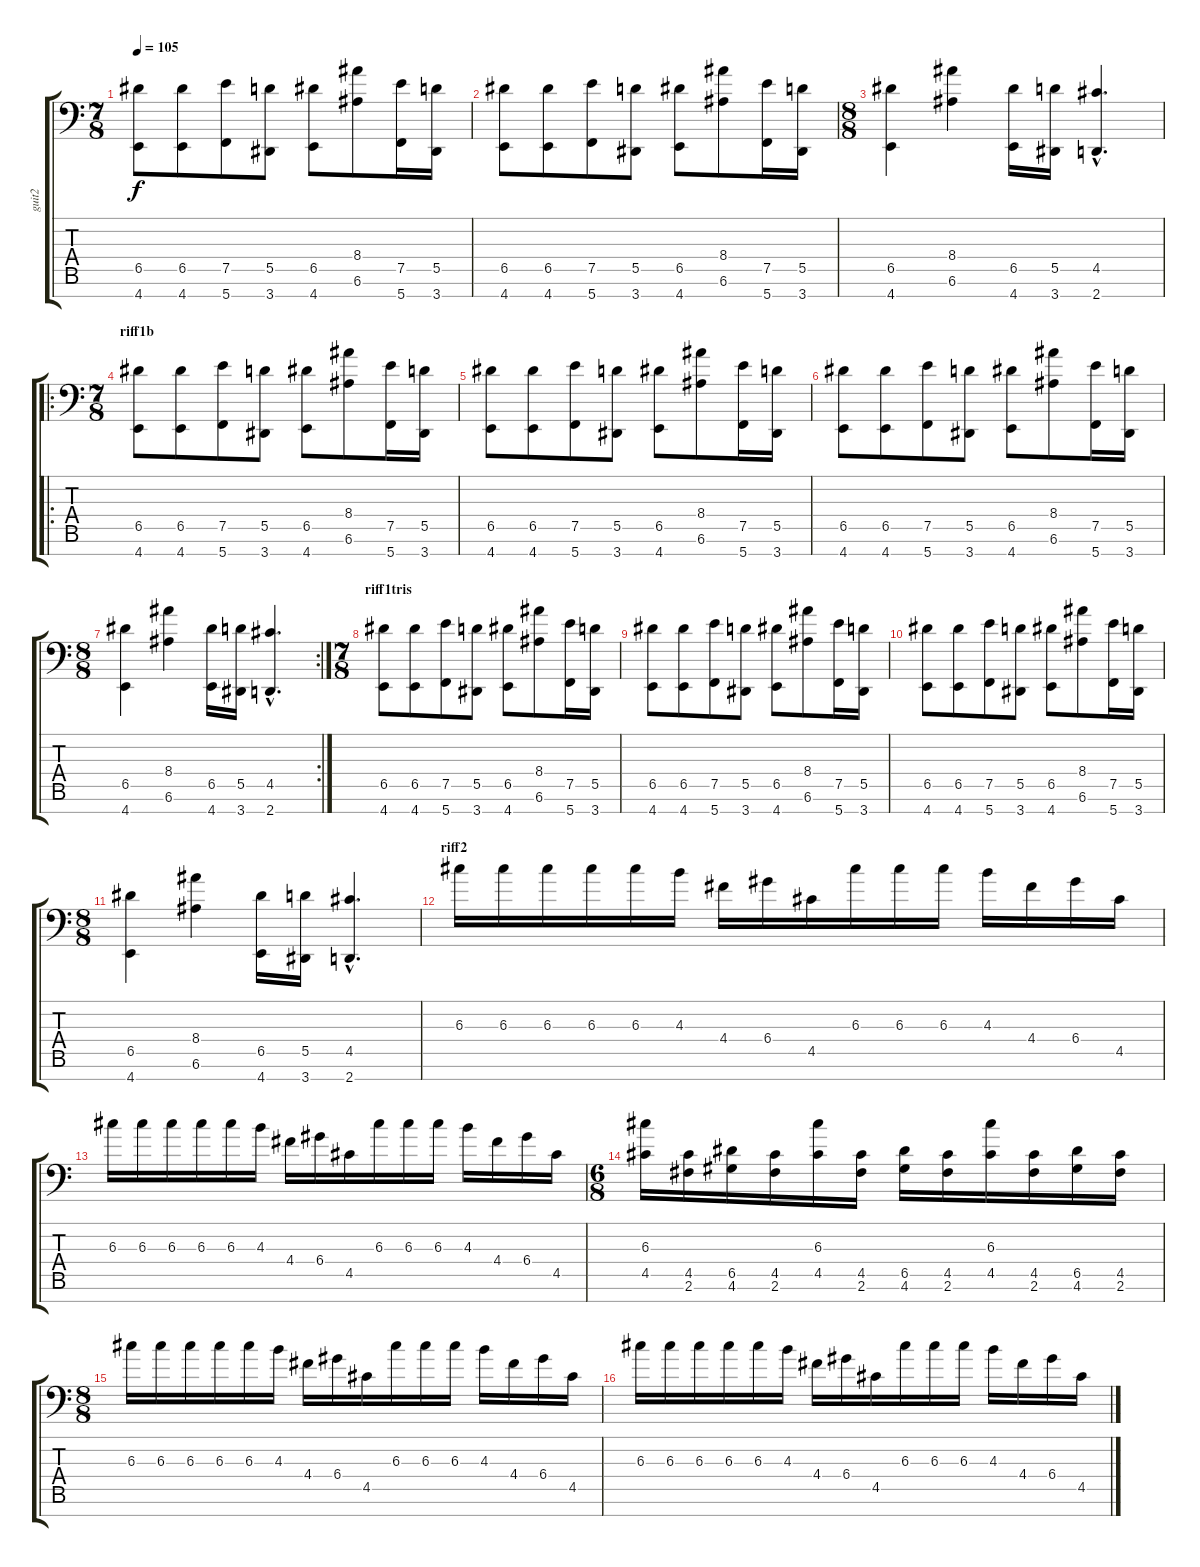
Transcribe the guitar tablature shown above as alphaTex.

\track ("guit2" "guit2") {instrument distortionguitar}
\staff {score tabs}
\tuning (E4 B3 G3 D3 A2 E2 C-1) {hide}
\ts (7 8)
\tempo 105
\clef f4
\ks c
(6.5 4.7).8{dy f} (6.5 4.7).8 (7.5 5.7).8 (5.5 3.7).8 (6.5 4.7).8 (8.4 6.6).8 (7.5 5.7).16 (5.5 3.7).16 |
(6.5 4.7).8 (6.5 4.7).8 (7.5 5.7).8 (5.5 3.7).8 (6.5 4.7).8 (8.4 6.6).8 (7.5 5.7).16 (5.5 3.7).16 |
\ts (8 8)
(6.5 4.7).4 (8.4 6.6).4 (6.5 4.7).16 (5.5 3.7).16 (4.5{hac} 2.7{hac}).4{d} |
\ro
\ts (7 8)
\section ("" "riff1b")
(6.5 4.7).8 (6.5 4.7).8 (7.5 5.7).8 (5.5 3.7).8 (6.5 4.7).8 (8.4 6.6).8 (7.5 5.7).16 (5.5 3.7).16 |
(6.5 4.7).8 (6.5 4.7).8 (7.5 5.7).8 (5.5 3.7).8 (6.5 4.7).8 (8.4 6.6).8 (7.5 5.7).16 (5.5 3.7).16 |
(6.5 4.7).8 (6.5 4.7).8 (7.5 5.7).8 (5.5 3.7).8 (6.5 4.7).8 (8.4 6.6).8 (7.5 5.7).16 (5.5 3.7).16 |
\rc 2
\ts (8 8)
(6.5 4.7).4 (8.4 6.6).4 (6.5 4.7).16 (5.5 3.7).16 (4.5{hac} 2.7{hac}).4{d} |
\ts (7 8)
\section ("" "riff1tris")
(6.5 4.7).8 (6.5 4.7).8 (7.5 5.7).8 (5.5 3.7).8 (6.5 4.7).8 (8.4 6.6).8 (7.5 5.7).16 (5.5 3.7).16 |
(6.5 4.7).8 (6.5 4.7).8 (7.5 5.7).8 (5.5 3.7).8 (6.5 4.7).8 (8.4 6.6).8 (7.5 5.7).16 (5.5 3.7).16 |
(6.5 4.7).8 (6.5 4.7).8 (7.5 5.7).8 (5.5 3.7).8 (6.5 4.7).8 (8.4 6.6).8 (7.5 5.7).16 (5.5 3.7).16 |
\ts (8 8)
(6.5 4.7).4 (8.4 6.6).4 (6.5 4.7).16 (5.5 3.7).16 (4.5{hac} 2.7{hac}).4{d} |
\section ("" "riff2")
6.3.16 6.3.16 6.3.16 6.3.16 6.3.16 4.3.16 4.4.16 6.4.16 4.5.16 6.3.16 6.3.16 6.3.16 4.3.16 4.4.16 6.4.16 4.5.16 |
6.3.16 6.3.16 6.3.16 6.3.16 6.3.16 4.3.16 4.4.16 6.4.16 4.5.16 6.3.16 6.3.16 6.3.16 4.3.16 4.4.16 6.4.16 4.5.16 |
\ts (6 8)
(6.3 4.5).16 (4.5 2.6).16 (6.5 4.6).16 (4.5 2.6).16 (6.3 4.5).16 (4.5 2.6).16 (6.5 4.6).16 (4.5 2.6).16 (6.3 4.5).16 (4.5 2.6).16 (6.5 4.6).16 (4.5 2.6).16 |
\ts (8 8)
6.3.16 6.3.16 6.3.16 6.3.16 6.3.16 4.3.16 4.4.16 6.4.16 4.5.16 6.3.16 6.3.16 6.3.16 4.3.16 4.4.16 6.4.16 4.5.16 |
6.3.16 6.3.16 6.3.16 6.3.16 6.3.16 4.3.16 4.4.16 6.4.16 4.5.16 6.3.16 6.3.16 6.3.16 4.3.16 4.4.16 6.4.16 4.5.16
